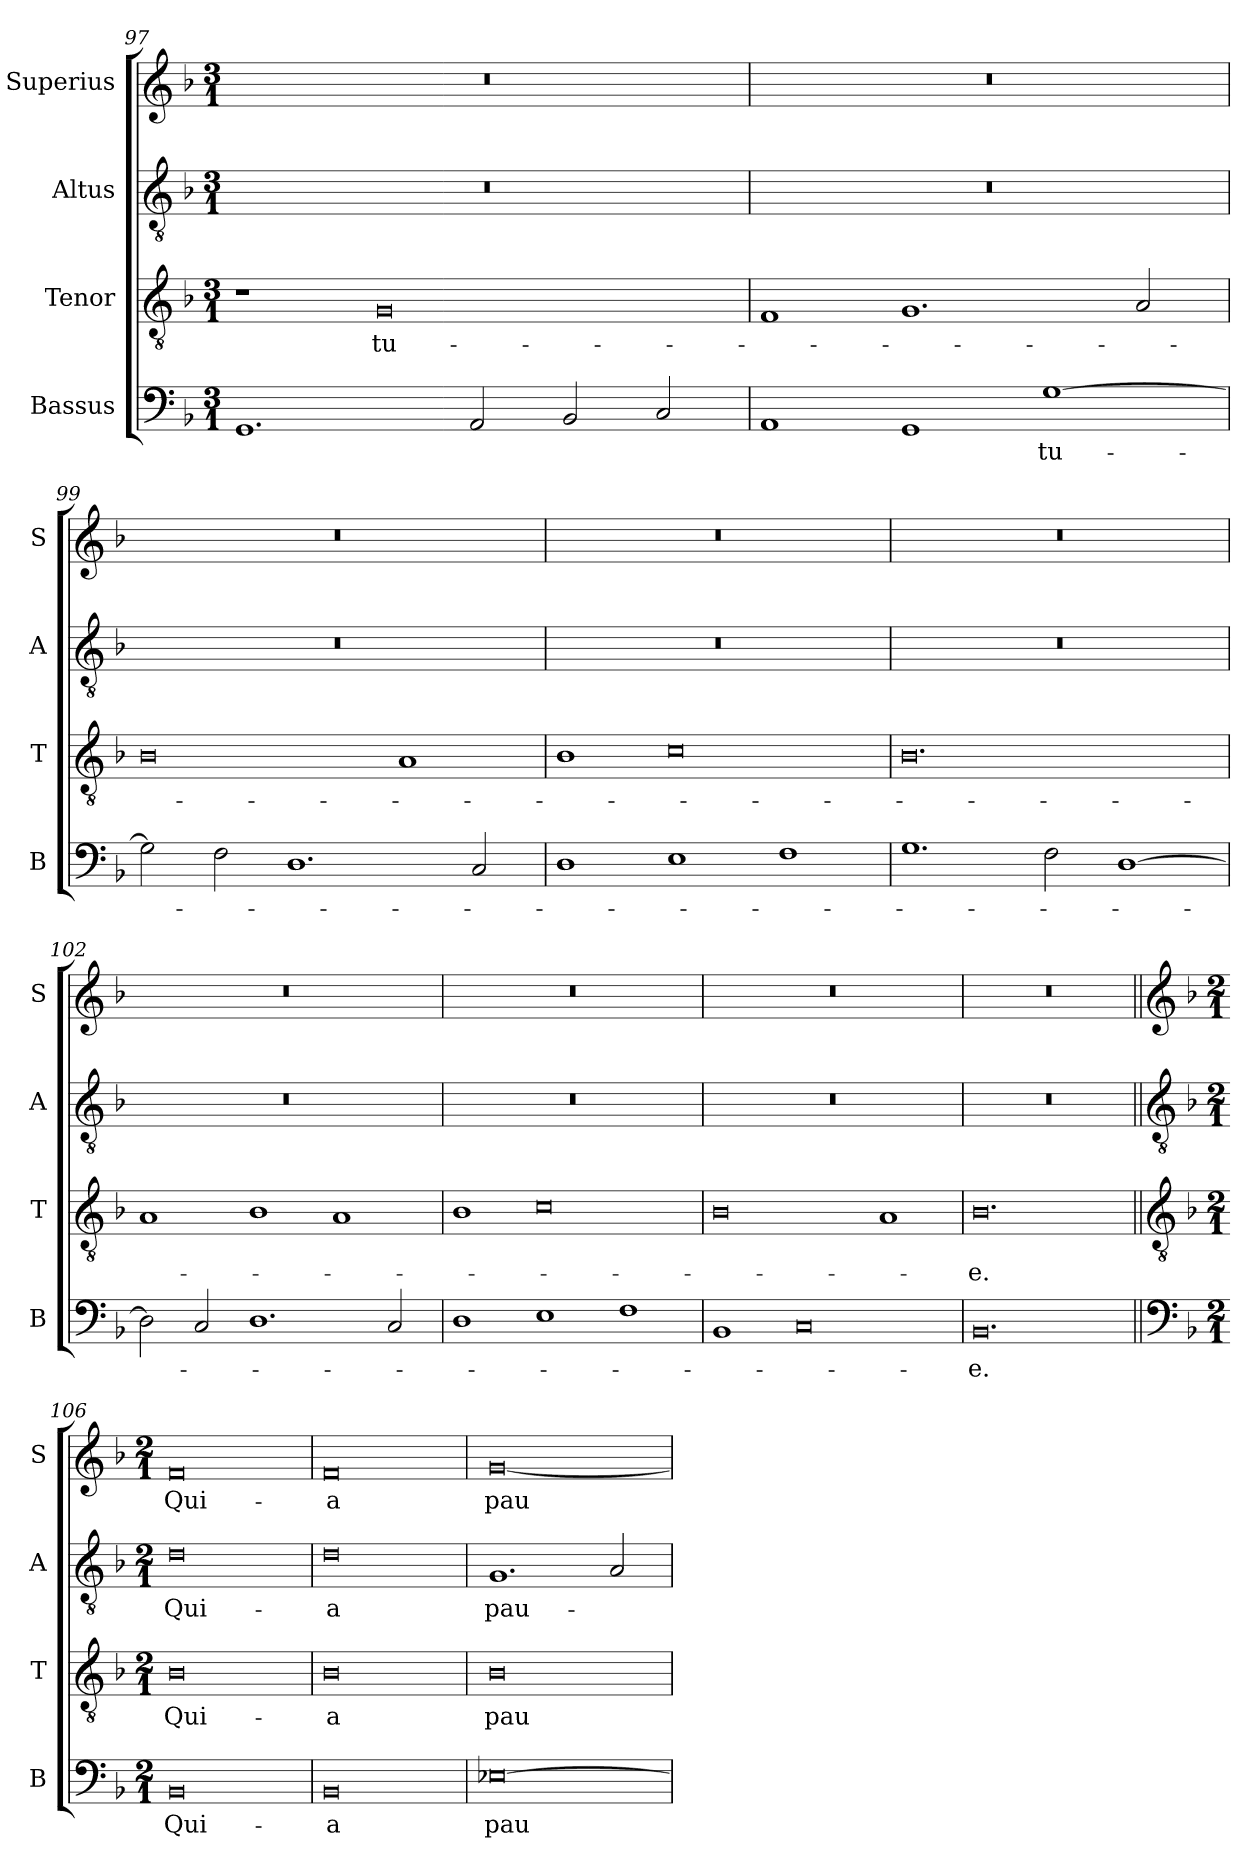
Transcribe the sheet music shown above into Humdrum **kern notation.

**kern	**text	**kern	**text	**kern	**text	**kern	**text
*part4	*part4	*part3	*part3	*part2	*part2	*part1	*part1
*staff4	*staff4	*staff3	*staff3	*staff2	*staff2	*staff1	*staff1
*I"Bassus	*	*I"Tenor	*	*I"Altus	*	*I"Superius	*
*I'B	*	*I'T	*	*I'A	*	*I'S	*
*clefF4	*	*clefGv2	*	*clefGv2	*	*clefG2	*
*k[b-]	*	*k[b-]	*	*k[b-]	*	*k[b-]	*
*M3/1	*	*M3/1	*	*M3/1	*	*M3/1	*
=97	=97	=97	=97	=97	=97	=97	=97
1.GG	.	1r	.	0.r	.	0.r	.
.	.	0G	tu-	.	.	.	.
2AA/	.	.	.	.	.	.	.
2BB-/	.	.	.	.	.	.	.
2C/	.	.	.	.	.	.	.
=98	=98	=98	=98	=98	=98	=98	=98
1AA	.	1F	.	0.r	.	0.r	.
1GG	.	1.G	.	.	.	.	.
[1G	tu-	.	.	.	.	.	.
.	.	2A/	.	.	.	.	.
=99	=99	=99	=99	=99	=99	=99	=99
2G\]	.	0B-	.	0.r	.	0.r	.
2F\	.	.	.	.	.	.	.
1.D	.	.	.	.	.	.	.
.	.	1A	.	.	.	.	.
2C/	.	.	.	.	.	.	.
=100	=100	=100	=100	=100	=100	=100	=100
1D	.	1B-	.	0.r	.	0.r	.
1E	.	0c	.	.	.	.	.
1F	.	.	.	.	.	.	.
=101	=101	=101	=101	=101	=101	=101	=101
1.G	.	0.B-	.	0.r	.	0.r	.
2F\	.	.	.	.	.	.	.
[1D	.	.	.	.	.	.	.
=102	=102	=102	=102	=102	=102	=102	=102
2D\]	.	1A	.	0.r	.	0.r	.
2C/	.	.	.	.	.	.	.
1.D	.	1B-	.	.	.	.	.
.	.	1A	.	.	.	.	.
2C/	.	.	.	.	.	.	.
=103	=103	=103	=103	=103	=103	=103	=103
1D	.	1B-	.	0.r	.	0.r	.
1E	.	0c	.	.	.	.	.
1F	.	.	.	.	.	.	.
=104	=104	=104	=104	=104	=104	=104	=104
1BB-	.	0B-	.	0.r	.	0.r	.
0C	.	.	.	.	.	.	.
.	.	1A	.	.	.	.	.
=105	=105	=105	=105	=105	=105	=105	=105
0.BB-	-e.	0.B-	-e.	0.r	.	0.r	.
!!LO:LB:g=z
=106||	=106||	=106||	=106||	=106||	=106||	=106||	=106||
*clefF4	*	*clefGv2	*	*clefGv2	*	*clefG2	*
*k[b-]	*	*k[b-]	*	*k[b-]	*	*k[b-]	*
*M2/1	*	*M2/1	*	*M2/1	*	*M2/1	*
0BB-	Qui-	0B-	Qui-	0d	Qui-	0f	Qui-
=107	=107	=107	=107	=107	=107	=107	=107
0BB-	-a	0B-	-a	0d	-a	0f	-a
=108	=108	=108	=108	=108	=108	=108	=108
[0E-X	pau-	0B-	pau-	1.G	pau-	[0g	pau-
.	.	.	.	2A/	.	.	.
=	=	=	=	=	=	=	=
*-	*-	*-	*-	*-	*-	*-	*-
